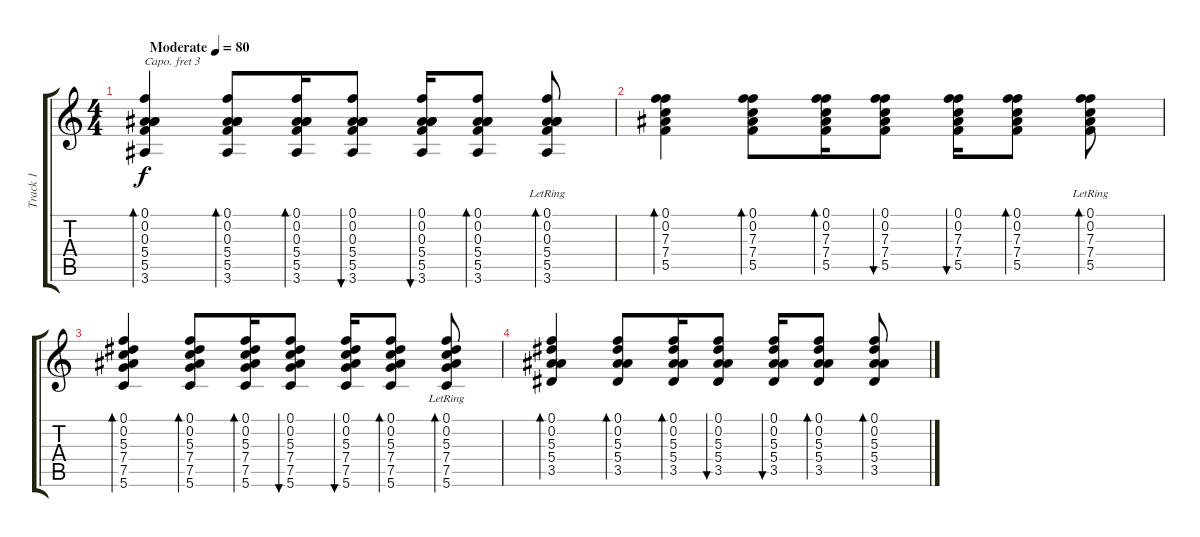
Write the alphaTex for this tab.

\track ("Track 1" "Track 1") {instrument acousticguitarsteel}
\staff {score tabs}
\capo 3
\tuning (D4 G3 G3 D3 A2 E2) {hide}
\ts (4 4)
\tempo (80 "Moderate")
\clef g2
\ks c
(0.1 0.2 0.3 5.4 5.5 3.6).4{bd 60 dy f instrument acousticguitarsteel} (0.1 0.2 0.3 5.4 5.5 3.6).8{bd 60} (0.1 0.2 0.3 5.4 5.5 3.6).16{bd 60} (0.1 0.2 0.3 5.4 5.5 3.6).8{bu 60} (0.1 0.2 0.3 5.4 5.5 3.6).16{bu 60} (0.1 0.2 0.3 5.4 5.5 3.6).8{bd 60} (0.1 0.2 0.3 5.4 5.5{lr} 3.6{lr}).8{bd 60} |
(0.1 0.2 7.3 7.4 5.5).4{bd 60} (0.1 0.2 7.3 7.4 5.5).8{bd 60} (0.1 0.2 7.3 7.4 5.5).16{bd 60} (0.1 0.2 7.3 7.4 5.5).8{bu 60} (0.1 0.2 7.3 7.4 5.5).16{bu 60} (0.1 0.2 7.3 7.4 5.5).8{bd 60} (0.1 0.2 7.3 7.4 5.5{lr}).8{bd 60} |
(0.1 0.2 5.3 7.4 7.5 5.6).4{bd 60} (0.1 0.2 5.3 7.4 7.5 5.6).8{bd 60} (0.1 0.2 5.3 7.4 7.5 5.6).16{bd 60} (0.1 0.2 5.3 7.4 7.5 5.6).8{bu 60} (0.1 0.2 5.3 7.4 7.5 5.6).16{bu 60} (0.1 0.2 5.3 7.4 7.5 5.6).8{bd 60} (0.1 0.2 5.3 7.4 7.5{lr} 5.6).8{bd 60} |
(0.1 0.2 5.3 5.4 3.5).4{bd 60} (0.1 0.2 5.3 5.4 3.5).8{bd 60} (0.1 0.2 5.3 5.4 3.5).16{bd 60} (0.1 0.2 5.3 5.4 3.5).8{bu 60} (0.1 0.2 5.3 5.4 3.5).16{bu 60} (0.1 0.2 5.3 5.4 3.5).8{bd 60} (0.1 0.2 5.3 5.4 3.5).8{bd 60}
